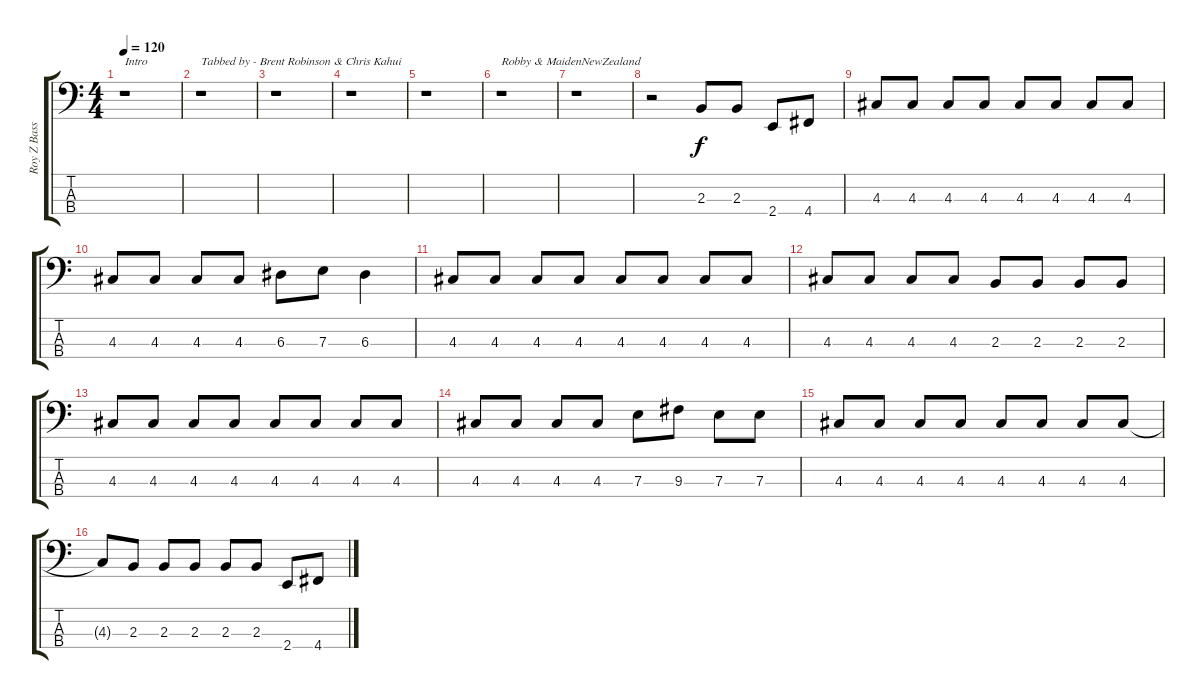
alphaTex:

\track ("Roy Z Bass" "Roy Z Bass") {instrument electricbasspick}
\staff {score tabs}
\tuning (G2 D2 A1 D1) {hide}
\ts (4 4)
\tempo 120
\clef f4
\ks c
r.1{txt "Intro" dy f instrument electricbasspick} |
r.1{txt "Tabbed by - Brent Robinson & Chris Kahui"} |
r.1 |
r.1 |
r.1 |
r.1{txt "Robby & MaidenNewZealand"} |
r.1 |
r.2 2.3.8 2.3.8 2.4.8 4.4.8 |
4.3.8 4.3.8 4.3.8 4.3.8 4.3.8 4.3.8 4.3.8 4.3.8 |
4.3.8 4.3.8 4.3.8 4.3.8 6.3.8 7.3.8 6.3.4 |
4.3.8 4.3.8 4.3.8 4.3.8 4.3.8 4.3.8 4.3.8 4.3.8 |
4.3.8 4.3.8 4.3.8 4.3.8 2.3.8 2.3.8 2.3.8 2.3.8 |
4.3.8 4.3.8 4.3.8 4.3.8 4.3.8 4.3.8 4.3.8 4.3.8 |
4.3.8 4.3.8 4.3.8 4.3.8 7.3.8 9.3.8 7.3.8 7.3.8 |
4.3.8 4.3.8 4.3.8 4.3.8 4.3.8 4.3.8 4.3.8 4.3.8 |
4.3{t}.8 2.3.8 2.3.8 2.3.8 2.3.8 2.3.8 2.4.8 4.4.8
